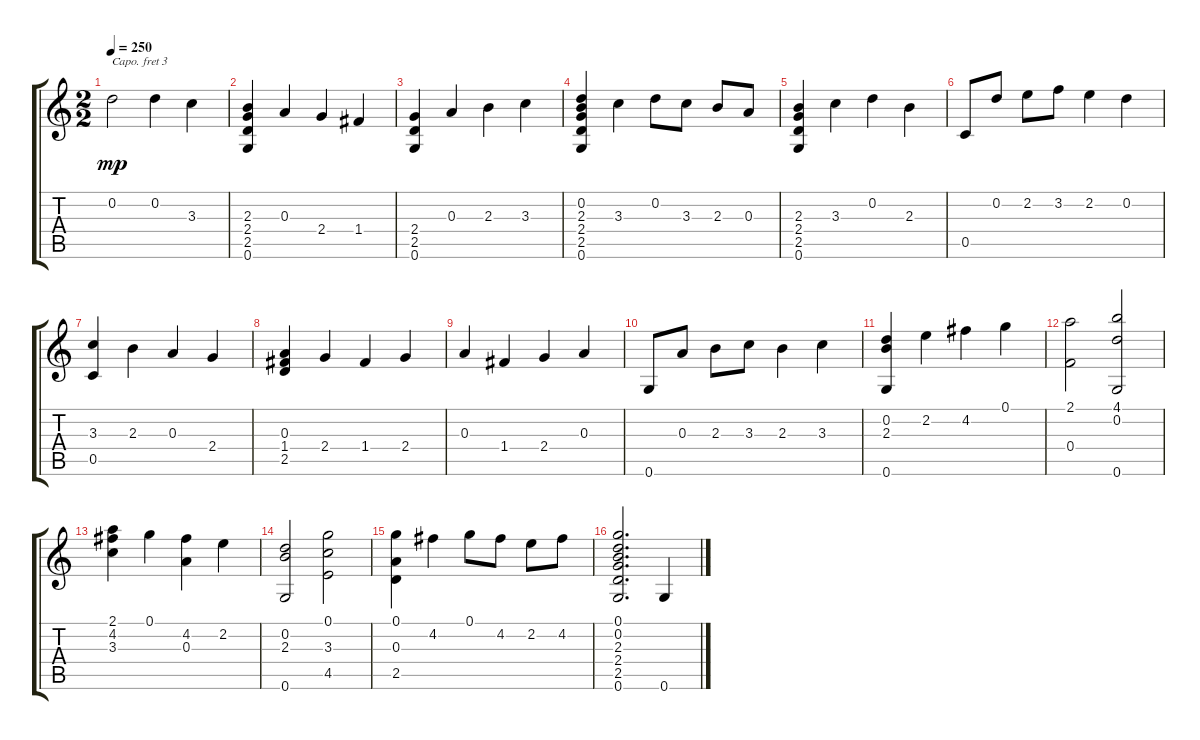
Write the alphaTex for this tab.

\track "" {instrument acousticguitarsteel}
\staff {score tabs}
\capo 3
\tuning (E4 B3 Gb3 D3 A2 E2) {hide}
\ts (2 2)
\tempo 250
\clef g2
\ks c
0.2.2{dy mp} 0.2.4 3.3.4 |
(2.3 2.4 2.5 0.6).4 0.3.4 2.4.4 1.4.4 |
(2.4 2.5 0.6).4 0.3.4 2.3.4 3.3.4 |
(0.2 2.3 2.4 2.5 0.6).4 3.3.4 0.2.8 3.3.8 2.3.8 0.3.8 |
(2.3 2.4 2.5 0.6).4 3.3.4 0.2.4 2.3.4 |
0.5.8 0.2.8 2.2.8 3.2.8 2.2.4 0.2.4 |
(3.3 0.5).4 2.3.4 0.3.4 2.4.4 |
(0.3 1.4 2.5).4 2.4.4 1.4.4 2.4.4 |
0.3.4 1.4.4 2.4.4 0.3.4 |
0.6.8 0.3.8 2.3.8 3.3.8 2.3.4 3.3.4 |
(0.2 2.3 0.6).4 2.2.4 4.2.4 0.1.4 |
(2.1 0.4).2 (4.1 0.2 0.6).2 |
(2.1 4.2 3.3).4 0.1.4 (4.2 0.3).4 2.2.4 |
(0.2 2.3 0.6).2 (0.1 3.3 4.5).2 |
(0.1 0.3 2.5).4 4.2.4 0.1.8 4.2.8 2.2.8 4.2.8 |
(0.1 0.2 2.3 2.4 2.5 0.6).2{d} 0.6.4
